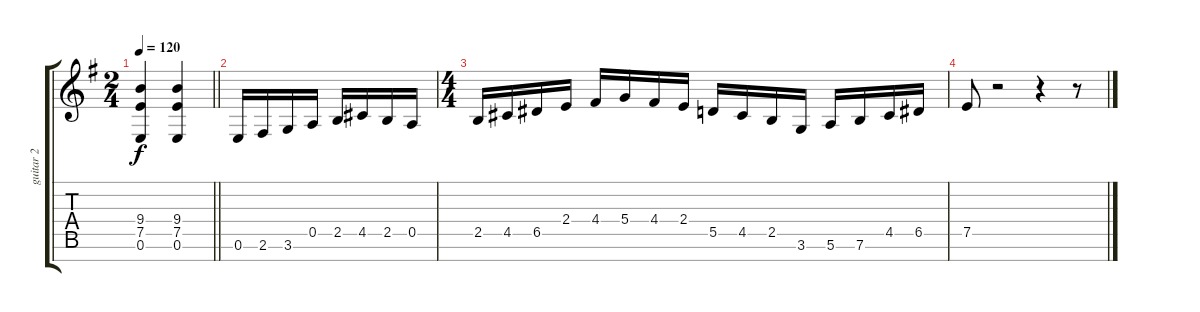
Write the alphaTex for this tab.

\track ("guitar 2" "guitar 2") {instrument distortionguitar}
\staff {score tabs}
\tuning (E4 B3 G3 D3 A2 E2 B1) {hide}
\ts (2 4)
\tempo 120
\clef g2
\barLineRight lightlight
\ks g
(9.4 7.5 0.6).4{dy f} (9.4 7.5 0.6).4 |
0.6.16 2.6.16 3.6.16 0.5.16 2.5.16 4.5.16 2.5.16 0.5.16 |
\ts (4 4)
2.5.16 4.5.16 6.5.16 2.4.16 4.4.16 5.4.16 4.4.16 2.4.16 5.5.16 4.5.16 2.5.16 3.6.16 5.6.16 7.6.16 4.5.16 6.5.16 |
7.5.8 r.2 r.4 r.8
